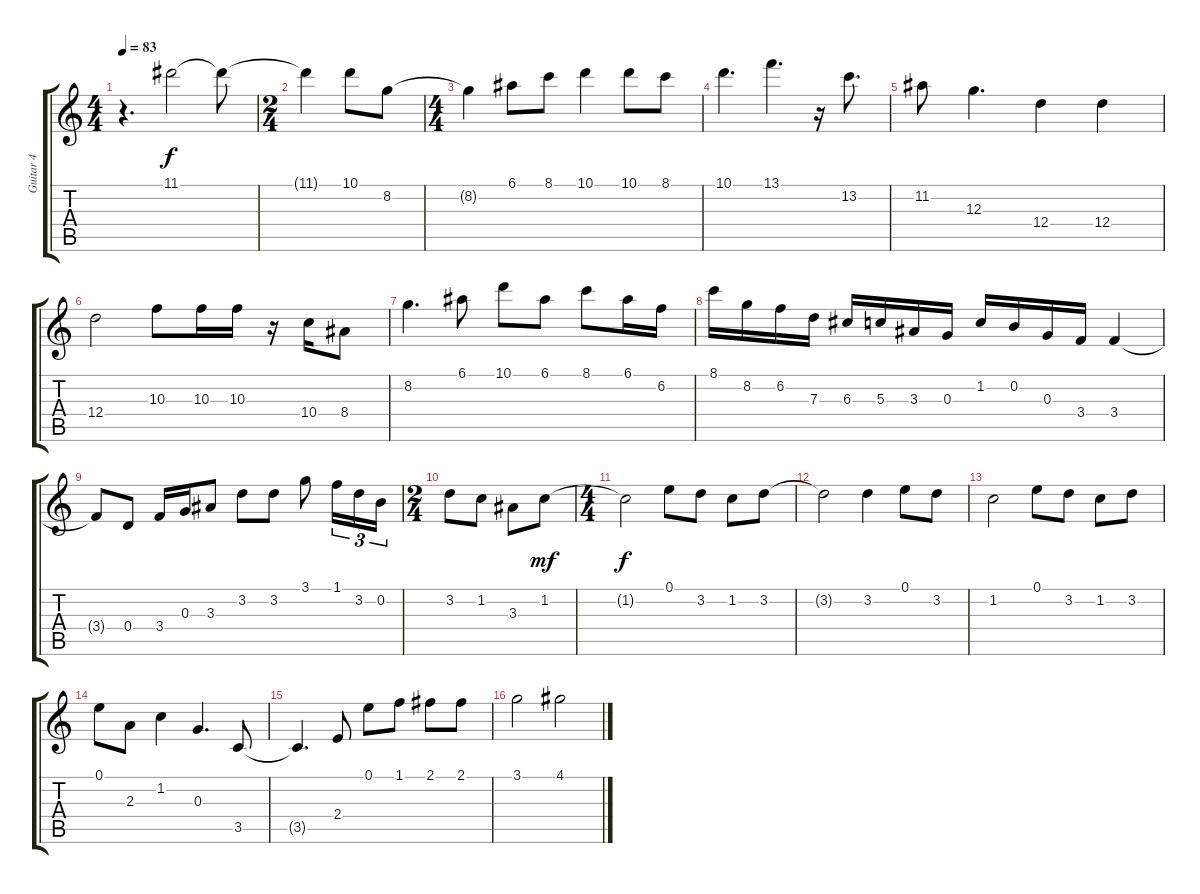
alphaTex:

\track ("Guitar 4" "Guitar 4") {instrument distortionguitar}
\staff {score tabs}
\tuning (E4 B3 G3 D3 A2 E2) {hide}
\ts (4 4)
\tempo 83
\clef g2
\ks c
r.4{d dy f} 11.1.2 11.1{t}.8 |
\ts (2 4)
11.1{t}.4 10.1.8 8.2.8 |
\ts (4 4)
8.2{t}.4 6.1.8 8.1.8 10.1.4 10.1.8 8.1.8 |
10.1.4{d} 13.1.4{d} r.16 13.2.8{d} |
11.2.8 12.3.4{d} 12.4.4 12.4.4 |
12.4.2 10.3.8 10.3.16 10.3.16 r.16 10.4.16 8.4.8 |
8.2.4{d} 6.1.8 10.1.8 6.1.8 8.1.8 6.1.16 6.2.16 |
8.1.16 8.2.16 6.2.16 7.3.16 6.3.16 5.3.16 3.3.16 0.3.16 1.2.16 0.2.16 0.3.16 3.4.16 3.4.4 |
3.4{t}.8 0.4.8 3.4.16 0.3.16 3.3.8 3.2.8 3.2.8 3.1.8 1.1.16{tu (3 2)} 3.2.16{tu (3 2)} 0.2.16{tu (3 2)} |
\ts (2 4)
3.2.8 1.2.8 3.3.8 1.2.8{dy mf} |
\ts (4 4)
1.2{t}.2{dy f} 0.1.8 3.2.8 1.2.8 3.2.8 |
3.2{t}.2 3.2.4 0.1.8 3.2.8 |
1.2.2 0.1.8 3.2.8 1.2.8 3.2.8 |
0.1.8 2.3.8 1.2.4 0.3.4{d} 3.5.8 |
3.5{t}.4{d} 2.4.8 0.1.8 1.1.8 2.1.8 2.1.8 |
3.1.2 4.1.2
